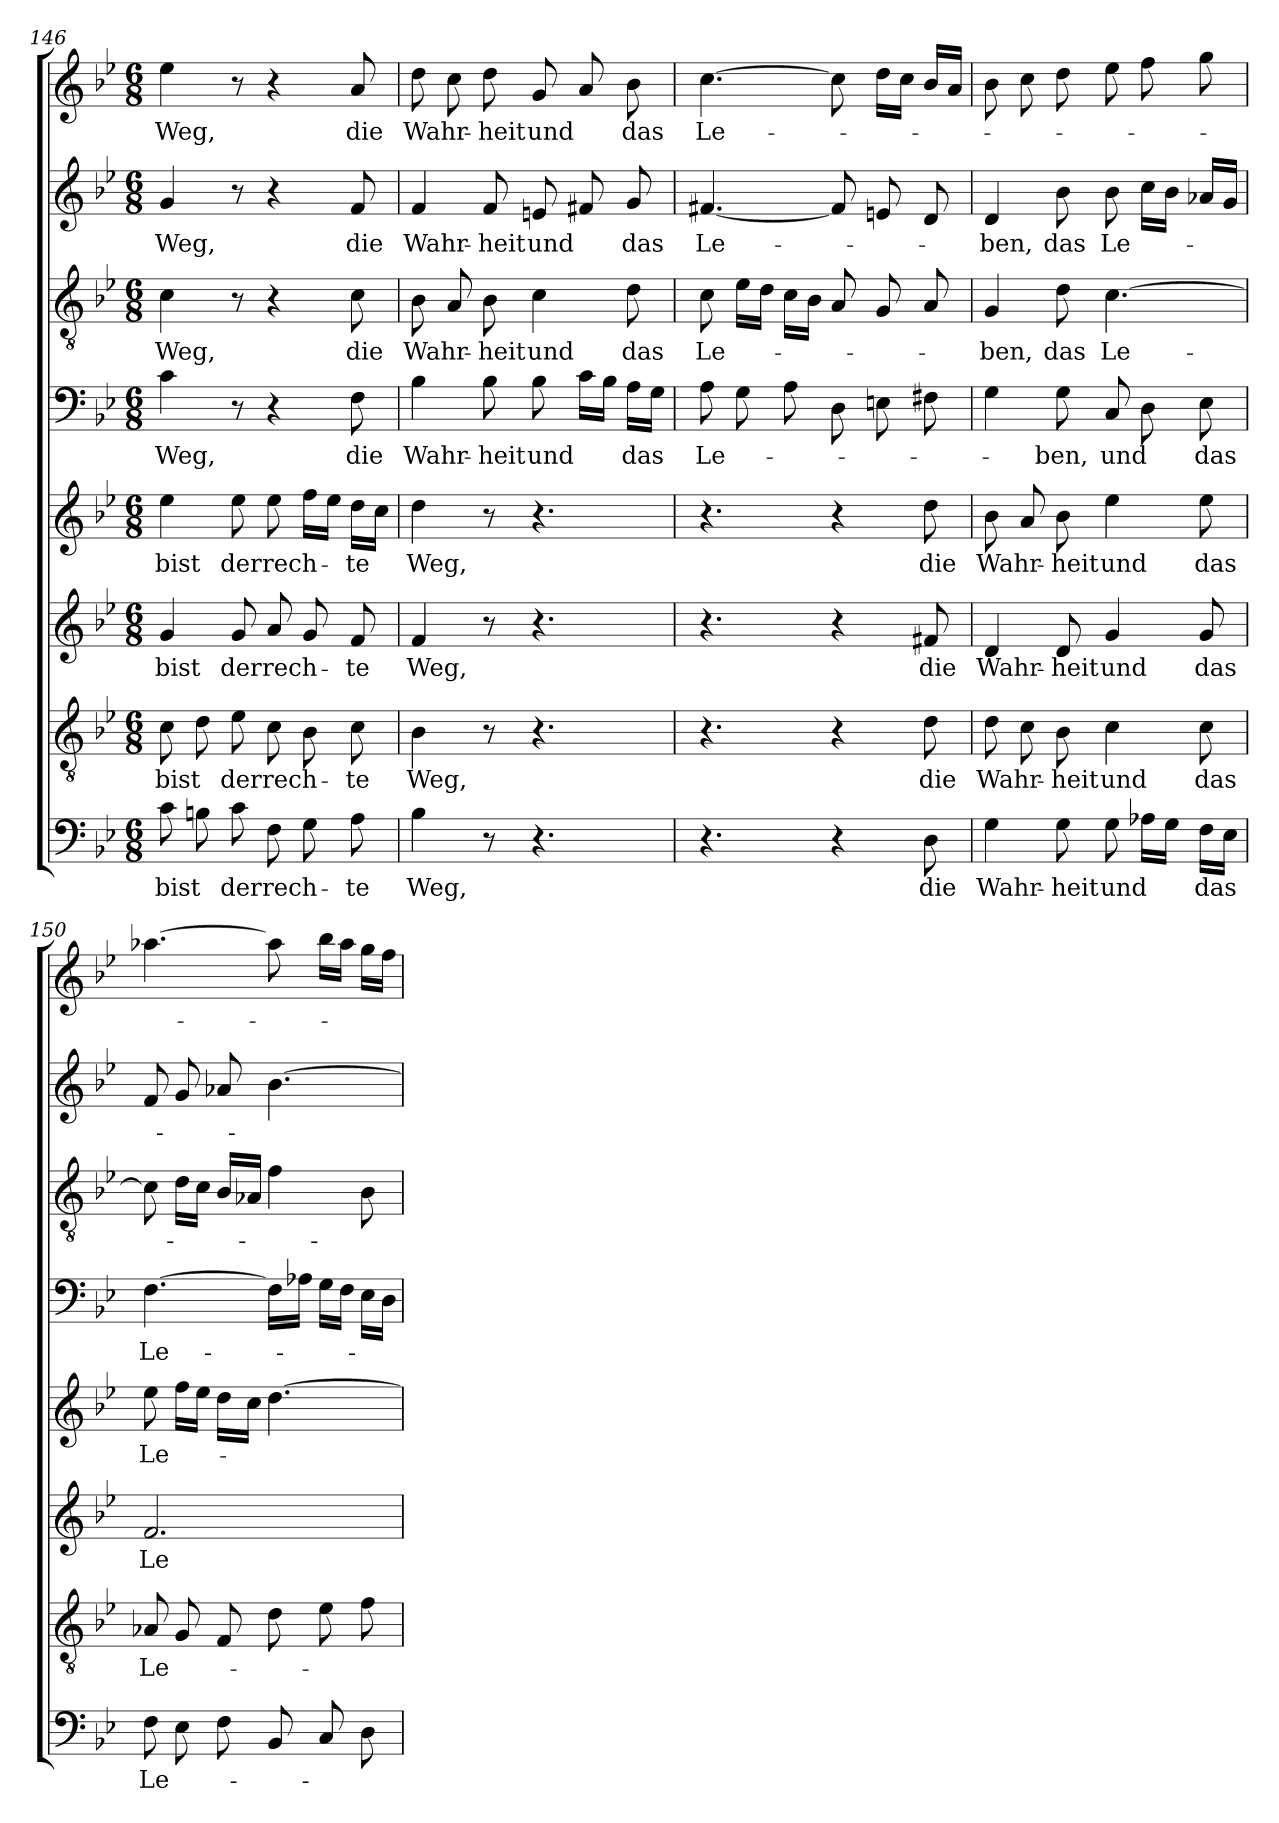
**kern	**text	**kern	**text	**kern	**text	**kern	**text	**kern	**text	**kern	**text	**kern	**text	**kern	**text
*part8	*part8	*part7	*part7	*part6	*part6	*part5	*part5	*part4	*part4	*part3	*part3	*part2	*part2	*part1	*part1
*staff8	*staff8	*staff7	*staff7	*staff6	*staff6	*staff5	*staff5	*staff4	*staff4	*staff3	*staff3	*staff2	*staff2	*staff1	*staff1
!!LO:LB:g=z
*clefF4	*	*clefGv2	*	*clefG2	*	*clefG2	*	*clefF4	*	*clefGv2	*	*clefG2	*	*clefG2	*
*k[b-e-]	*	*k[b-e-]	*	*k[b-e-]	*	*k[b-e-]	*	*k[b-e-]	*	*k[b-e-]	*	*k[b-e-]	*	*k[b-e-]	*
*B-:	*	*B-:	*	*B-:	*	*B-:	*	*B-:	*	*B-:	*	*B-:	*	*B-:	*
*M6/8	*	*M6/8	*	*M6/8	*	*M6/8	*	*M6/8	*	*M6/8	*	*M6/8	*	*M6/8	*
=146	=146	=146	=146	=146	=146	=146	=146	=146	=146	=146	=146	=146	=146	=146	=146
!	!LO:LY:b	!	!LO:LY:b	!	!LO:LY:b	!	!LO:LY:b	!	!LO:LY:b	!	!LO:LY:b	!	!LO:LY:b	!	!LO:LY:b
8c\	bist	8c\	bist	4g/	bist	4ee-\	bist	4c\	Weg,	4c\	Weg,	4g/	Weg,	4ee-\	Weg,
8Bn\	.	8d\	.	.	.	.	.	.	.	.	.	.	.	.	.
!	!LO:LY:b	!	!LO:LY:b	!	!LO:LY:b	!	!LO:LY:b	!	!	!	!	!	!	!	!
8c\	der	8e-\	der	8g/	der	8ee-\	der	8r	.	8r	.	8r	.	8r	.
!	!LO:LY:b	!	!LO:LY:b	!	!LO:LY:b	!	!LO:LY:b	!	!	!	!	!	!	!	!
8F\	rech-	8c\	rech-	8a/	rech-	8ee-\	rech-	4r	.	4r	.	4r	.	4r	.
8G\	.	8B-\	.	8g/	.	16ff\LL	.	.	.	.	.	.	.	.	.
.	.	.	.	.	.	16ee-\JJ	.	.	.	.	.	.	.	.	.
!	!LO:LY:b	!	!LO:LY:b	!	!LO:LY:b	!	!LO:LY:b	!	!LO:LY:b	!	!LO:LY:b	!	!LO:LY:b	!	!LO:LY:b
8A\	-te	8c\	-te	8f/	-te	16dd\LL	-te	8F\	die	8c\	die	8f/	die	8a/	die
.	.	.	.	.	.	16cc\JJ	.	.	.	.	.	.	.	.	.
=147	=147	=147	=147	=147	=147	=147	=147	=147	=147	=147	=147	=147	=147	=147	=147
!	!LO:LY:b	!	!LO:LY:b	!	!LO:LY:b	!	!LO:LY:b	!	!LO:LY:b	!	!LO:LY:b	!	!LO:LY:b	!	!LO:LY:b
4B-\	Weg,	4B-\	Weg,	4f/	Weg,	4dd\	Weg,	4B-\	Wahr-	8B-\	Wahr-	4f/	Wahr-	8dd\	Wahr-
.	.	.	.	.	.	.	.	.	.	8A/	.	.	.	8cc\	.
!	!	!	!	!	!	!	!	!	!LO:LY:b	!	!LO:LY:b	!	!LO:LY:b	!	!LO:LY:b
8r	.	8r	.	8r	.	8r	.	8B-\	-heit	8B-\	-heit	8f/	-heit	8dd\	-heit
!	!	!	!	!	!	!	!	!	!LO:LY:b	!	!LO:LY:b	!	!LO:LY:b	!	!LO:LY:b
4.r	.	4.r	.	4.r	.	4.r	.	8B-\	und	4c\	und	8en/	und	8g/	und
.	.	.	.	.	.	.	.	16c\LL	.	.	.	8f#X/	.	8a/	.
.	.	.	.	.	.	.	.	16B-\JJ	.	.	.	.	.	.	.
!	!	!	!	!	!	!	!	!	!LO:LY:b	!	!LO:LY:b	!	!LO:LY:b	!	!LO:LY:b
.	.	.	.	.	.	.	.	16A\LL	das	8d\	das	8g/	das	8b-\	das
.	.	.	.	.	.	.	.	16G\JJ	.	.	.	.	.	.	.
=148	=148	=148	=148	=148	=148	=148	=148	=148	=148	=148	=148	=148	=148	=148	=148
!	!	!	!	!	!	!	!	!	!LO:LY:b	!	!LO:LY:b	!	!LO:LY:b	!	!LO:LY:b
4.r	.	4.r	.	4.r	.	4.r	.	8A\	Le-	8c\	Le-	[4.f#X/	Le-	[4.cc\	Le-
.	.	.	.	.	.	.	.	8G\	.	16e-\LL	.	.	.	.	.
.	.	.	.	.	.	.	.	.	.	16d\JJ	.	.	.	.	.
.	.	.	.	.	.	.	.	8A\	.	16c\LL	.	.	.	.	.
.	.	.	.	.	.	.	.	.	.	16B-\JJ	.	.	.	.	.
4r	.	4r	.	4r	.	4r	.	8D\	.	8A/	.	8f#/]	.	8cc\]	.
.	.	.	.	.	.	.	.	8En\	.	8G/	.	8en/	.	16dd\LL	.
.	.	.	.	.	.	.	.	.	.	.	.	.	.	16cc\JJ	.
!	!LO:LY:b	!	!LO:LY:b	!	!LO:LY:b	!	!LO:LY:b	!	!	!	!	!	!	!	!
8D\	die	8d\	die	8f#X/	die	8dd\	die	8F#X\	.	8A/	.	8d/	.	16b-/LL	.
.	.	.	.	.	.	.	.	.	.	.	.	.	.	16a/JJ	.
=149	=149	=149	=149	=149	=149	=149	=149	=149	=149	=149	=149	=149	=149	=149	=149
!	!LO:LY:b	!	!LO:LY:b	!	!LO:LY:b	!	!LO:LY:b	!	!	!	!LO:LY:b	!	!LO:LY:b	!	!
4G\	Wahr-	8d\	Wahr-	4d/	Wahr-	8b-\	Wahr-	4G\	.	4G/	-ben,	4d/	-ben,	8b-\	.
.	.	8c\	.	.	.	8a/	.	.	.	.	.	.	.	8cc\	.
!	!LO:LY:b	!	!LO:LY:b	!	!LO:LY:b	!	!LO:LY:b	!	!LO:LY:b	!	!LO:LY:b	!	!LO:LY:b	!	!
8G\	-heit	8B-\	-heit	8d/	-heit	8b-\	-heit	8G\	-ben,	8d\	das	8b-\	das	8dd\	.
!	!LO:LY:b	!	!LO:LY:b	!	!LO:LY:b	!	!LO:LY:b	!	!LO:LY:b	!	!LO:LY:b	!	!LO:LY:b	!	!
8G\	und	4c\	und	4g/	und	4ee-\	und	8C/	und	[4.c\	Le-	8b-\	Le-	8ee-\	.
16A-X\LL	.	.	.	.	.	.	.	8D\	.	.	.	16cc\LL	.	8ff\	.
16G\JJ	.	.	.	.	.	.	.	.	.	.	.	16b-\JJ	.	.	.
!	!LO:LY:b	!	!LO:LY:b	!	!LO:LY:b	!	!LO:LY:b	!	!LO:LY:b	!	!	!	!	!	!
16F\LL	das	8c\	das	8g/	das	8ee-\	das	8E-\	das	.	.	16a-X/LL	.	8gg\	.
16E-\JJ	.	.	.	.	.	.	.	.	.	.	.	16g/JJ	.	.	.
=150	=150	=150	=150	=150	=150	=150	=150	=150	=150	=150	=150	=150	=150	=150	=150
!	!LO:LY:b	!	!LO:LY:b	!	!LO:LY:b	!	!LO:LY:b	!	!LO:LY:b	!	!	!	!	!	!
8F\	Le-	8A-X/	Le-	2.f/	Le-	8ee-\	Le-	[4.F\	Le-	8c\]	.	8f/	.	[4.aa-X\	.
8E-\	.	8G/	.	.	.	16ff\LL	.	.	.	16d\LL	.	8g/	.	.	.
.	.	.	.	.	.	16ee-\JJ	.	.	.	16c\JJ	.	.	.	.	.
8F\	.	8F/	.	.	.	16dd\LL	.	.	.	16B-/LL	.	8a-X/	.	.	.
.	.	.	.	.	.	16cc\JJ	.	.	.	16A-X/JJ	.	.	.	.	.
8BB-/	.	8d\	.	.	.	[4.dd\	.	16F\LL]	.	4f\	.	[4.b-\	.	8aa-\]	.
.	.	.	.	.	.	.	.	16A-X\JJ	.	.	.	.	.	.	.
8C/	.	8e-\	.	.	.	.	.	16G\LL	.	.	.	.	.	16bb-\LL	.
.	.	.	.	.	.	.	.	16F\JJ	.	.	.	.	.	16aa-\JJ	.
8D\	.	8f\	.	.	.	.	.	16E-\LL	.	8B-\	.	.	.	16gg\LL	.
.	.	.	.	.	.	.	.	16D\JJ	.	.	.	.	.	16ff\JJ	.
=	=	=	=	=	=	=	=	=	=	=	=	=	=	=	=
*-	*-	*-	*-	*-	*-	*-	*-	*-	*-	*-	*-	*-	*-	*-	*-
